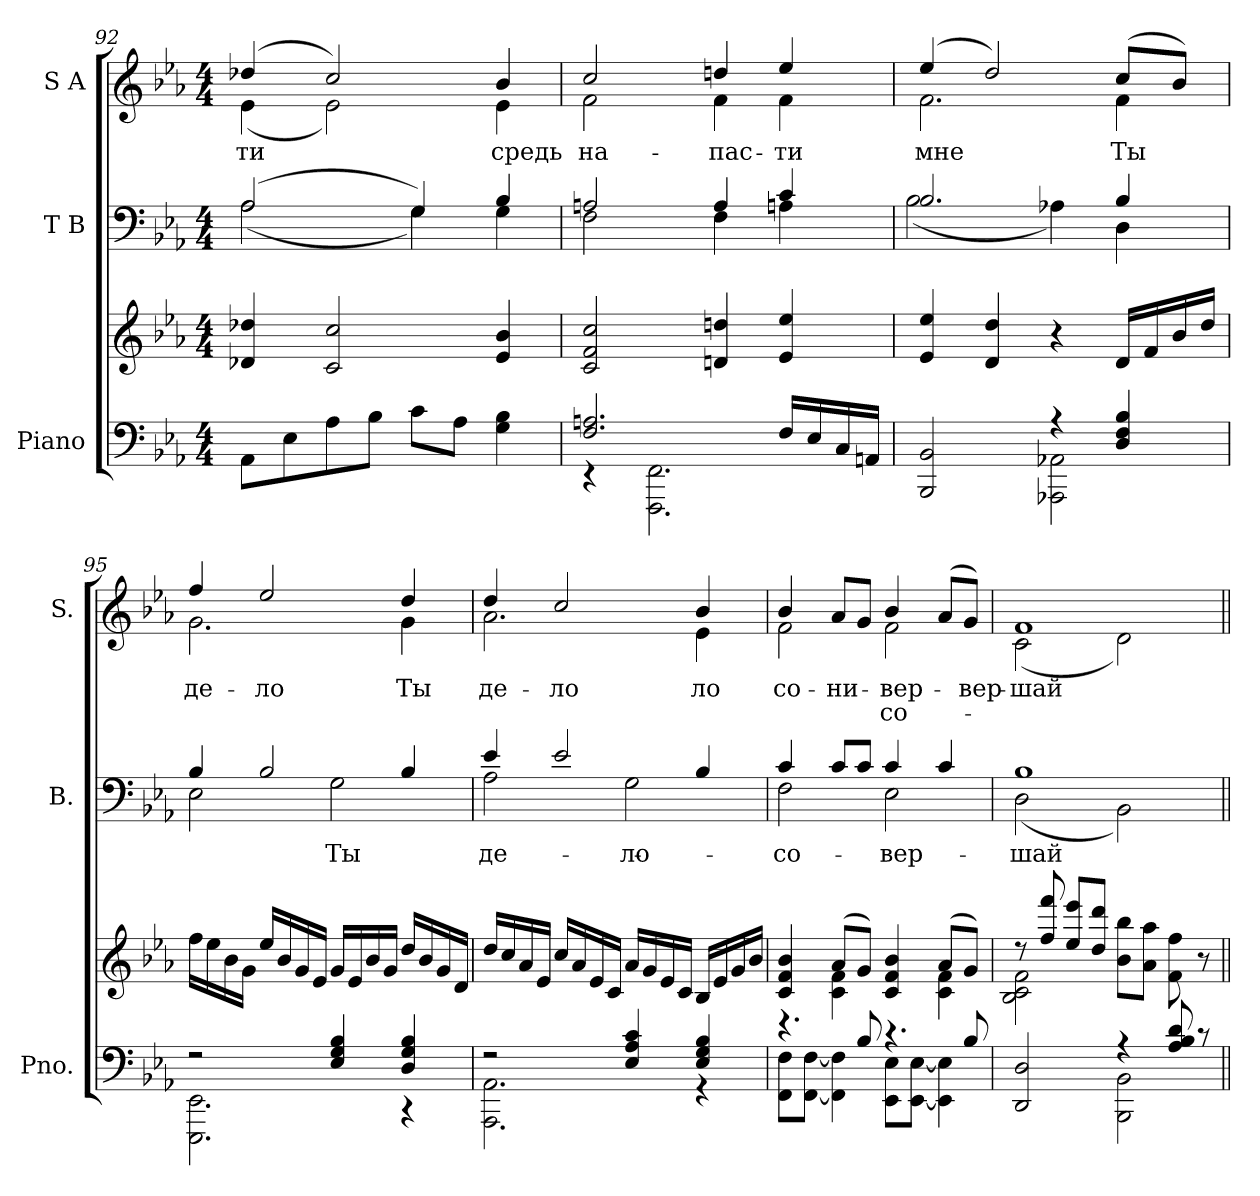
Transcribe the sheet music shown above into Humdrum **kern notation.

**kern	**kern	**kern	**text	**kern	**text	**text
*part3	*part3	*part2	*part2	*part1	*part1	*part1
*staff4	*staff3	*staff2	*staff2	*staff1	*staff1	*staff1
*I"Piano	*	*I"T B	*	*I"S A	*	*
*I'Pno.	*	*I'B.	*	*I'S.	*	*
*clefF4	*clefG2	*clefF4	*	*clefG2	*	*
*k[b-e-a-]	*k[b-e-a-]	*k[b-e-a-]	*	*k[b-e-a-]	*	*
*E-:	*E-:	*E-:	*	*E-:	*	*
*M4/4	*M4/4	*M4/4	*	*M4/4	*	*
=92	=92	=92	=92	=92	=92	=92
*	*	*^	*	*	*	*
!	!	!	!	!	!	!LO:LY:b:color=#000000	!
*	*	*	*	*	*^	*	*
8AA-i\L	4d-Xi/ 4dd-Xi	(2A-i/	(2A-i\	.	(4dd-Xi/	(4e-i\	-ти	.
8E-i\	.	.	.	.	.	.	.	.
8A-i\	2ci/ 2cci	.	.	.	2cci/)	2e-i\)	.	.
8B-i\J	.	.	.	.	.	.	.	.
8ci\L	.	4Gi/)	4Gi\)	.	.	.	.	.
8A-i\J	.	.	.	.	.	.	.	.
!	!	!	!	!	!	!	!LO:LY:b:color=#000000	!
4Gi\ 4B-i	4e-i/ 4b-i	4B-i/	4Gi\	.	4b-i/	4e-i\	средь	.
=93	=93	=93	=93	=93	=93	=93	=93	=93
*^	*	*	*	*	*	*	*	*
!	!	!	!	!	!	!	!	!LO:LY:b:color=#000000	!
2.Fi/ 2.Ani	4r	2ci/ 2fi 2cci	2Ani/	2Fi\	.	2cci/	2fi\	на-	.
.	2.FFFi\ 2.FFi	.	.	.	.	.	.	.	.
!	!	!	!	!	!	!	!	!LO:LY:b:color=#000000	!
.	.	4dni/ 4ddni	4Ai/	4Fi\	.	4ddni/	4fi\	-пас-	.
!	!	!	!	!	!	!	!	!LO:LY:b:color=#000000	!
16Fi/LL	.	4e-i/ 4ee-i	4ci/	4Ani\	.	4ee-i/	4fi\	-ти	.
16E-i/	.	.	.	.	.	.	.	.	.
16Ci/	.	.	.	.	.	.	.	.	.
16AAni/JJ	.	.	.	.	.	.	.	.	.
=94	=94	=94	=94	=94	=94	=94	=94	=94	=94
!	!	!	!	!	!	!	!	!LO:LY:b:color=#000000	!
2ryy	2BBB-i/ 2BB-i	4e-i/ 4ee-i	2.B-i/	(2B-i\	.	(4ee-i/	2.fi\	мне	.
.	.	4di/ 4ddi	.	.	.	2ddi/)	.	.	.
4r	2AAA-Xi\ 2AA-Xi	4r	.	4A-Xi\)	.	.	.	.	.
!	!	!	!	!	!	!	!	!LO:LY:b:color=#000000	!
4Di/ 4Fi 4B-i	.	16di/LL	4B-i/	4Di\	.	(8cci/L	4fi\	Ты	.
.	.	16fi/	.	.	.	.	.	.	.
.	.	16b-i/	.	.	.	8b-i/J)	.	.	.
.	.	16ddi/JJ	.	.	.	.	.	.	.
=95	=95	=95	=95	=95	=95	=95	=95	=95	=95
!	!	!	!	!	!	!	!	!LO:LY:b:color=#000000	!
2r	2.EEE-i\ 2.EE-i	16ffi\LL	4B-i/	2E-i\	.	4ffi/	2.gi\	де-	.
.	.	16ee-i\	.	.	.	.	.	.	.
.	.	16b-i\	.	.	.	.	.	.	.
.	.	16gi\JJ	.	.	.	.	.	.	.
!	!	!	!	!	!	!	!	!LO:LY:b:color=#000000	!
.	.	16ee-i/LL	2B-i/	.	.	2ee-i/	.	-ло	.
.	.	16b-i/	.	.	.	.	.	.	.
.	.	16gi/	.	.	.	.	.	.	.
.	.	16e-i/JJ	.	.	.	.	.	.	.
!	!	!	!	!	!LO:LY:b:color=#000000	!	!	!	!
4E-i/ 4Gi 4B-i	.	16gi/LL	.	2Gi\	Ты	.	.	.	.
.	.	16e-i/	.	.	.	.	.	.	.
.	.	16b-i/	.	.	.	.	.	.	.
.	.	16gi/JJ	.	.	.	.	.	.	.
!	!	!	!	!	!	!	!	!LO:LY:a:color=#000000	!
!	!	!	!	!	!	!	!	!LO:LY:b:color=#000000	!
4Di/ 4Gi 4B-i	4r	16ddi/LL	4B-i/	.	.	4ddi/	4gi\	Ты	.
.	.	16b-i/	.	.	.	.	.	.	.
.	.	16gi/	.	.	.	.	.	.	.
.	.	16di/JJ	.	.	.	.	.	.	.
!!LO:LB:g=z	!!
=96	=96	=96	=96	=96	=96	=96	=96	=96	=96
!	!	!	!	!	!LO:LY:b:color=#000000	!	!	!	!
!	!	!	!	!	!	!	!	!LO:LY:a:color=#000000	!
!	!	!	!	!	!	!	!	!LO:LY:b:color=#000000	!
2r	2.AAA-i\ 2.AA-i	16ddi/LL	4e-i/	2A-i\	-де-	4ddi/	2.a-i\	-де-	.
.	.	16cci/	.	.	.	.	.	.	.
.	.	16a-i/	.	.	.	.	.	.	.
.	.	16e-i/JJ	.	.	.	.	.	.	.
!	!	!	!	!	!	!	!	!LO:LY:a:color=#000000	!
.	.	16cci/LL	2e-i/	.	.	2cci/	.	-ло	.
.	.	16a-i/	.	.	.	.	.	.	.
.	.	16e-i/	.	.	.	.	.	.	.
.	.	16ci/JJ	.	.	.	.	.	.	.
!	!	!	!	!	!LO:LY:b:color=#000000	!	!	!	!
4E-i/ 4A-i 4ci	.	16a-i/LL	.	2Gi\	ло	.	.	.	.
.	.	16gi/	.	.	.	.	.	.	.
.	.	16e-i/	.	.	.	.	.	.	.
.	.	16ci/JJ	.	.	.	.	.	.	.
!	!	!	!	!	!	!	!	!LO:LY:a:color=#000000	!
!	!	!	!	!	!	!	!	!LO:LY:b:color=#000000	!
4E-i/ 4Gi 4B-i	4r	16B-i/LL	4B-i/	.	.	4b-i/	4e-i\	-ло	.
.	.	16e-i/	.	.	.	.	.	.	.
.	.	16gi/	.	.	.	.	.	.	.
.	.	16b-i/JJ	.	.	.	.	.	.	.
=97	=97	=97	=97	=97	=97	=97	=97	=97	=97
*	*	*^	*	*	*	*	*	*	*
!	!	!	!	!	!	!LO:LY:b:color=#000000	!	!	!	!
!	!	!	!	!	!	!	!	!	!LO:LY:a:color=#000000	!
!	!	!	!	!	!	!	!	!	!LO:LY:b:color=#000000	!
4.r	8FFi\ 8FiL	4ci/ 4fi 4b-i	4ryy	4ci/	2Fi\	-со-	4b-i/	2fi\	-со-	.
.	[<8FFi\ [<8FiJ	.	.	.	.	.	.	.	.	.
!	!	!	!	!	!	!	!	!	!LO:LY:a:color=#000000	!
.	4FFi\] 4Fi]	(8a-i/L	4ci\ 4fi	8ci/L	.	.	8a-i/L	.	-ни-	.
8B-i/	.	8gi/J)	.	8ci/J	.	.	8gi/J	.	.	.
!	!	!	!	!	!	!LO:LY:b:color=#000000	!	!	!	!
!	!	!	!	!	!	!	!	!	!LO:LY:a:color=#000000	!LO:LY:a:color=#000000
!	!	!	!	!	!	!	!	!	!LO:LY:b:color=#000000	!
4.r	8EE-i\ 8E-iL	4ci/ 4fi 4b-i	4ryy	4ci/	2E-i\	-вер-	4b-i/	2fi\	-вер-	со-
.	[<8EE-i\ [<8E-iJ	.	.	.	.	.	.	.	.	.
.	4EE-i\] 4E-i]	(8a-i/L	4ci\ 4fi	4ci/	.	.	(8a-i/L	.	.	.
!	!	!	!	!	!	!	!	!	!LO:LY:a:color=#000000	!
8B-i/	.	8gi/J)	.	.	.	.	8gi/J)	.	-вер-	.
=98	=98	=98	=98	=98	=98	=98	=98	=98	=98	=98
!	!	!	!	!	!	!LO:LY:b:color=#000000	!	!	!	!
!	!	!	!	!	!	!	!	!	!LO:LY:a:color=#000000	!
2DDi/ 2Di	2ryy	8r	2B-i\ 2ci 2fi	1B-i	(2Di\	шай	1fi	(2ci\	шай	.
.	.	8ffi/ 8fffi	.	.	.	.	.	.	.	.
.	.	8ee-i/ 8eee-iL	.	.	.	.	.	.	.	.
.	.	8ddi/ 8dddiJ	.	.	.	.	.	.	.	.
4r	2BBB-i\ 2BB-i	8b-i\ 8bb-iL	2ryy	.	2BB-i\)	.	.	2di\)	.	.
.	.	8a-i\ 8aa-iJ	.	.	.	.	.	.	.	.
8A-i/ 8B-i 8di	.	8fi\ 8ffi	.	.	.	.	.	.	.	.
8r	.	8r	.	.	.	.	.	.	.	.
*v	*v	*	*	*v	*v	*	*v	*v	*	*
*	*v	*v	*	*	*	*	*
=||	=||	=||	=||	=||	=||	=||
*-	*-	*-	*-	*-	*-	*-
